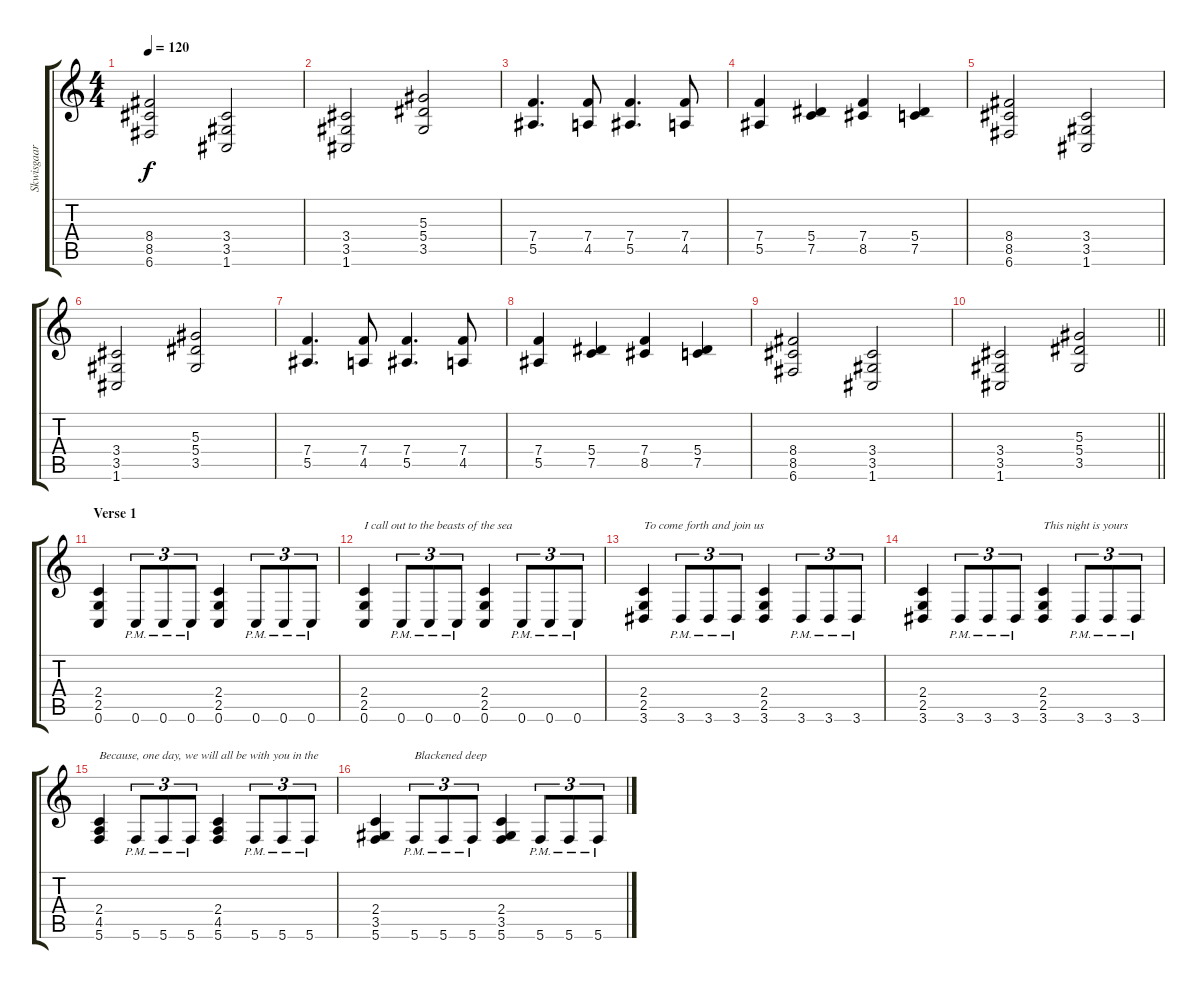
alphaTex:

\track ("Skwisgaar  Skwigelf" "Skwisgaar ") {instrument distortionguitar}
\staff {score tabs}
\tuning (C4 G3 Eb3 Bb2 F2 C2) {hide}
\ts (4 4)
\tempo 120
\clef g2
\ks c
(8.4 8.5 6.6).2{dy f} (3.4 3.5 1.6).2 |
(3.4 3.5 1.6).2 (5.3 5.4 3.5).2 |
(7.4 5.5).4{d} (7.4 4.5).8 (7.4 5.5).4{d} (7.4 4.5).8 |
(7.4 5.5).4 (5.4 7.5).4 (7.4 8.5).4 (5.4 7.5).4 |
(8.4 8.5 6.6).2 (3.4 3.5 1.6).2 |
(3.4 3.5 1.6).2 (5.3 5.4 3.5).2 |
(7.4 5.5).4{d} (7.4 4.5).8 (7.4 5.5).4{d} (7.4 4.5).8 |
(7.4 5.5).4 (5.4 7.5).4 (7.4 8.5).4 (5.4 7.5).4 |
(8.4 8.5 6.6).2 (3.4 3.5 1.6).2 |
\barLineRight lightlight
(3.4 3.5 1.6).2 (5.3 5.4 3.5).2 |
\section ("" "Verse 1")
(2.4 2.5 0.6).4 0.6{pm}.8{tu (3 2)} 0.6{pm}.8{tu (3 2)} 0.6{pm}.8{tu (3 2)} (2.4 2.5 0.6).4 0.6{pm}.8{tu (3 2)} 0.6{pm}.8{tu (3 2)} 0.6{pm}.8{tu (3 2)} |
(2.4 2.5 0.6).4{txt "I call out to the beasts of the sea"} 0.6{pm}.8{tu (3 2)} 0.6{pm}.8{tu (3 2)} 0.6{pm}.8{tu (3 2)} (2.4 2.5 0.6).4 0.6{pm}.8{tu (3 2)} 0.6{pm}.8{tu (3 2)} 0.6{pm}.8{tu (3 2)} |
(2.4 2.5 3.6).4{txt "To come forth and join us"} 3.6{pm}.8{tu (3 2)} 3.6{pm}.8{tu (3 2)} 3.6{pm}.8{tu (3 2)} (2.4 2.5 3.6).4 3.6{pm}.8{tu (3 2)} 3.6{pm}.8{tu (3 2)} 3.6{pm}.8{tu (3 2)} |
(2.4 2.5 3.6).4 3.6{pm}.8{tu (3 2)} 3.6{pm}.8{tu (3 2)} 3.6{pm}.8{tu (3 2)} (2.4 2.5 3.6).4{txt "This night is yours"} 3.6{pm}.8{tu (3 2)} 3.6{pm}.8{tu (3 2)} 3.6{pm}.8{tu (3 2)} |
(2.4 4.5 5.6).4{txt "Because, one day, we will all be with you in the "} 5.6{pm}.8{tu (3 2)} 5.6{pm}.8{tu (3 2)} 5.6{pm}.8{tu (3 2)} (2.4 4.5 5.6).4 5.6{pm}.8{tu (3 2)} 5.6{pm}.8{tu (3 2)} 5.6{pm}.8{tu (3 2)} |
(2.4 3.5 5.6).4 5.6{pm}.8{tu (3 2) txt "Blackened deep"} 5.6{pm}.8{tu (3 2)} 5.6{pm}.8{tu (3 2)} (2.4 3.5 5.6).4 5.6{pm}.8{tu (3 2)} 5.6{pm}.8{tu (3 2)} 5.6{pm}.8{tu (3 2)}
